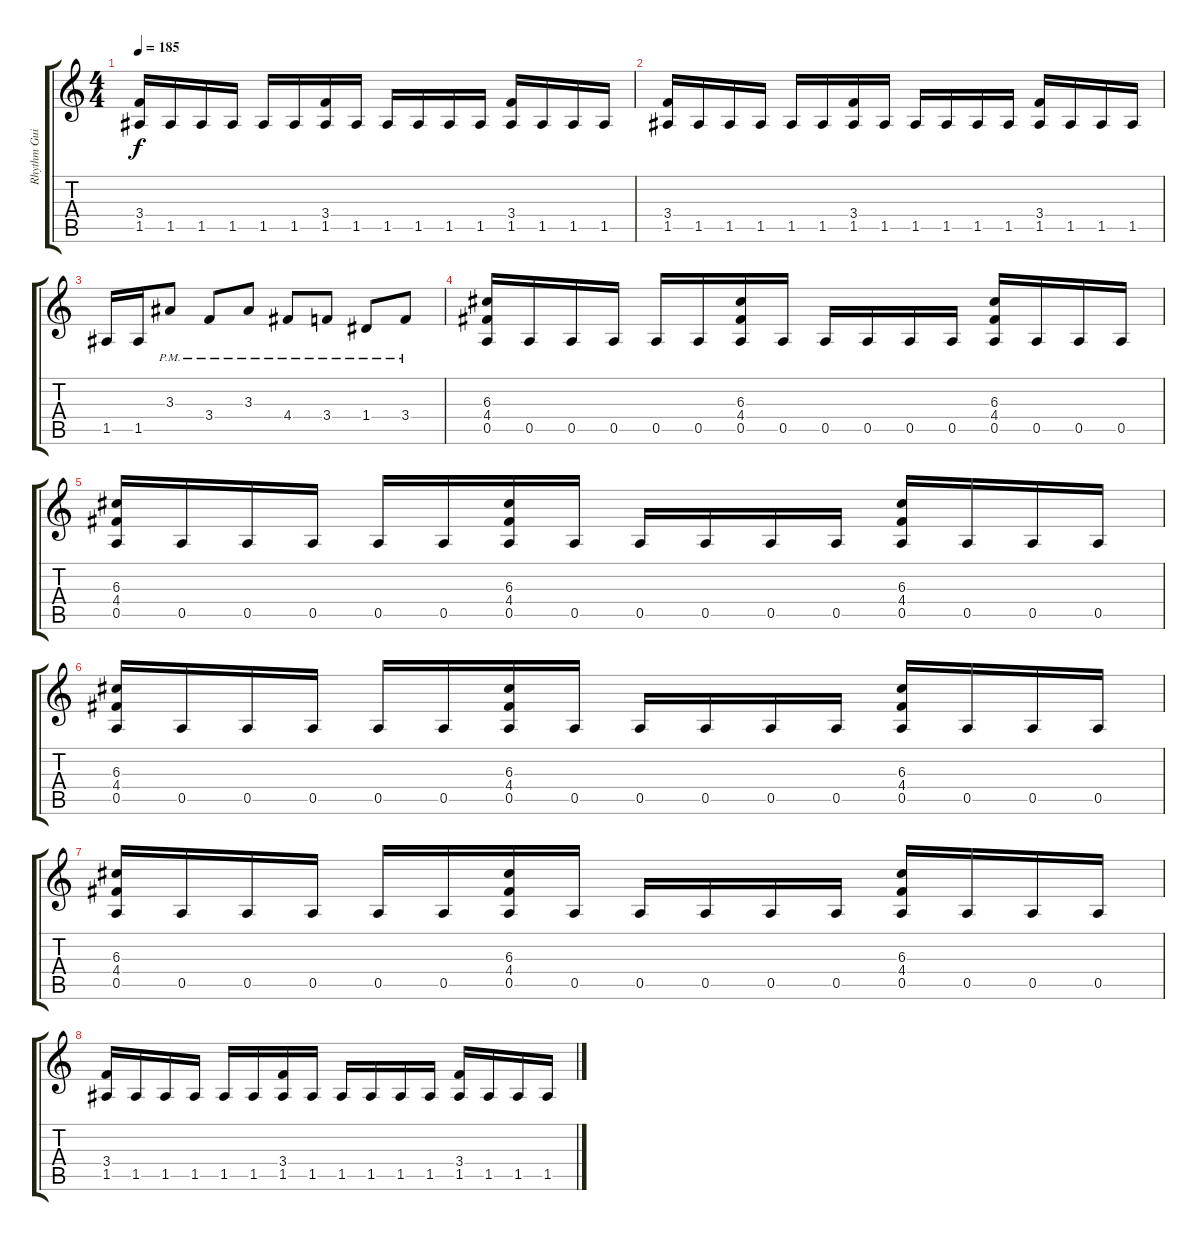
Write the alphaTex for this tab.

\track ("Rhythm Guitar" "Rhythm Gui") {instrument distortionguitar}
\staff {score tabs}
\tuning (E4 B3 G3 D3 A2 D2) {hide}
\ts (4 4)
\tempo 185
\clef g2
\ks c
(3.4 1.5).16{dy f} 1.5.16 1.5.16 1.5.16 1.5.16 1.5.16 (3.4 1.5).16 1.5.16 1.5.16 1.5.16 1.5.16 1.5.16 (3.4 1.5).16 1.5.16 1.5.16 1.5.16 |
(3.4 1.5).16 1.5.16 1.5.16 1.5.16 1.5.16 1.5.16 (3.4 1.5).16 1.5.16 1.5.16 1.5.16 1.5.16 1.5.16 (3.4 1.5).16 1.5.16 1.5.16 1.5.16 |
1.5.16 1.5.16 3.3{pm}.8 3.4{pm}.8 3.3{pm}.8 4.4{pm}.8 3.4{pm}.8 1.4{pm}.8 3.4{pm}.8 |
(6.3 4.4 0.5).16 0.5.16 0.5.16 0.5.16 0.5.16 0.5.16 (6.3 4.4 0.5).16 0.5.16 0.5.16 0.5.16 0.5.16 0.5.16 (6.3 4.4 0.5).16 0.5.16 0.5.16 0.5.16 |
(6.3 4.4 0.5).16 0.5.16 0.5.16 0.5.16 0.5.16 0.5.16 (6.3 4.4 0.5).16 0.5.16 0.5.16 0.5.16 0.5.16 0.5.16 (6.3 4.4 0.5).16 0.5.16 0.5.16 0.5.16 |
(6.3 4.4 0.5).16 0.5.16 0.5.16 0.5.16 0.5.16 0.5.16 (6.3 4.4 0.5).16 0.5.16 0.5.16 0.5.16 0.5.16 0.5.16 (6.3 4.4 0.5).16 0.5.16 0.5.16 0.5.16 |
(6.3 4.4 0.5).16 0.5.16 0.5.16 0.5.16 0.5.16 0.5.16 (6.3 4.4 0.5).16 0.5.16 0.5.16 0.5.16 0.5.16 0.5.16 (6.3 4.4 0.5).16 0.5.16 0.5.16 0.5.16 |
(3.4 1.5).16 1.5.16 1.5.16 1.5.16 1.5.16 1.5.16 (3.4 1.5).16 1.5.16 1.5.16 1.5.16 1.5.16 1.5.16 (3.4 1.5).16 1.5.16 1.5.16 1.5.16
